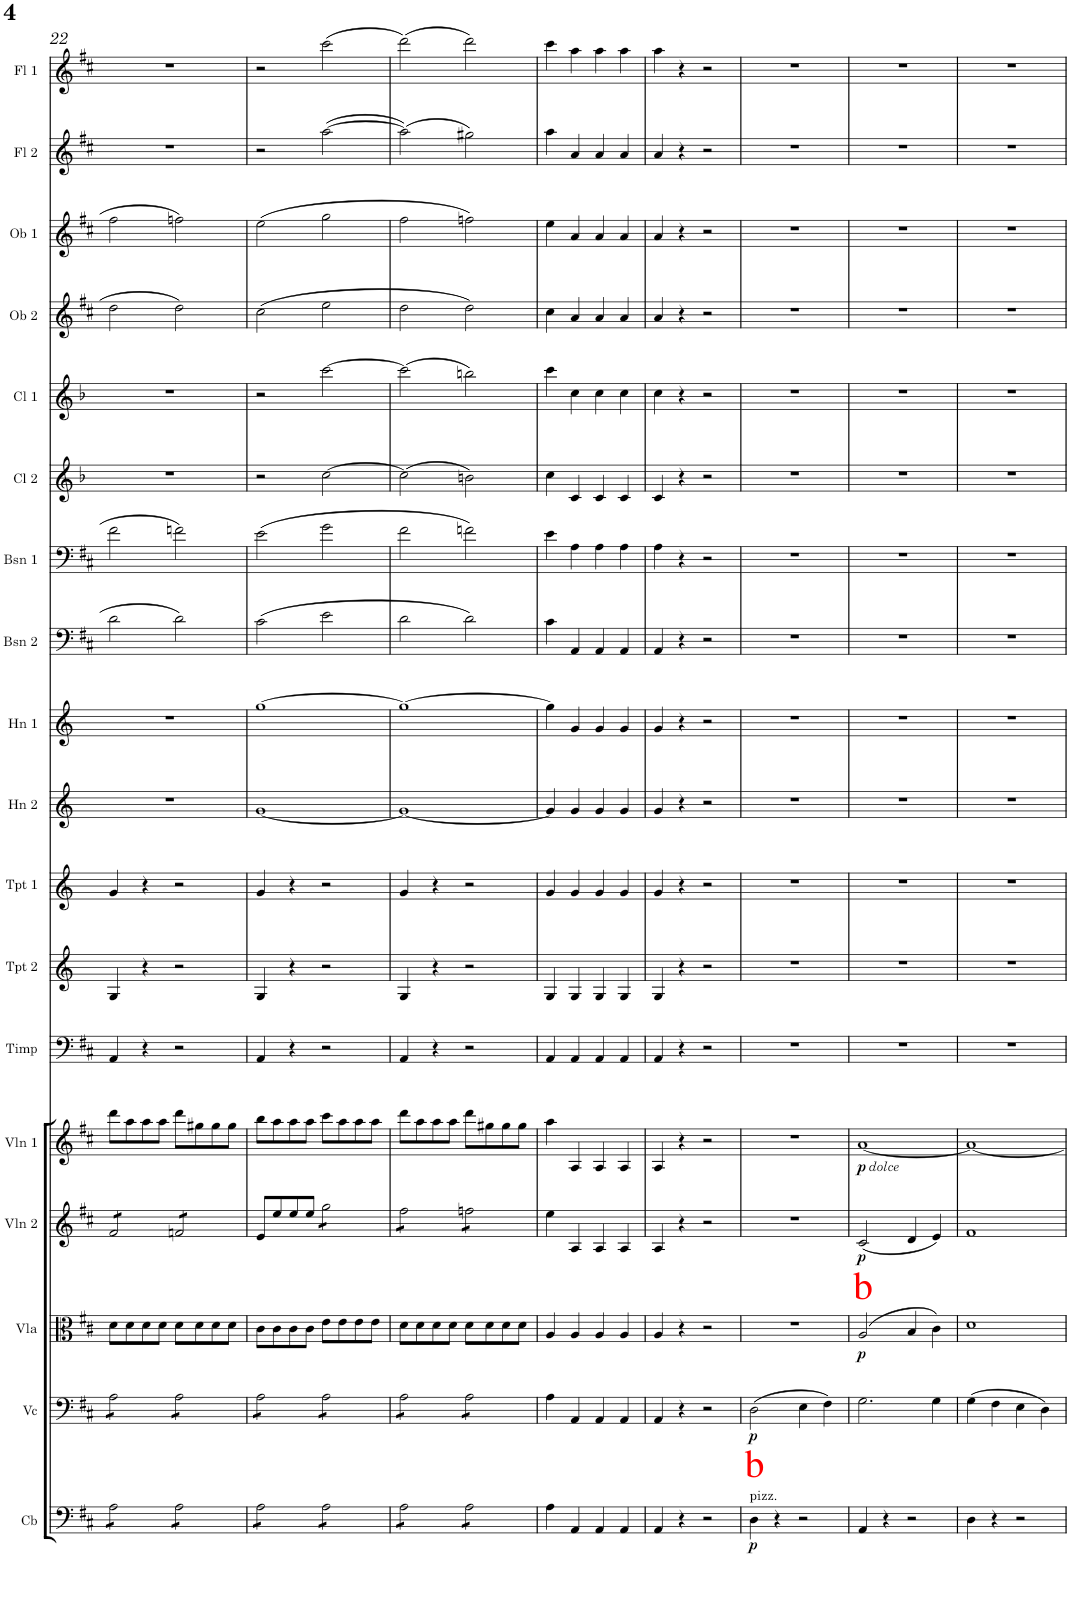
**kern	**dynam	**kern	**text	**dynam	**kern	**dynam	**kern	**text	**dynam	**kern	**dynam	**kern	**kern	**kern	**kern	**kern	**kern	**kern	**kern	**kern	**kern	**kern	**kern	**kern
*part18	*part18	*part17	*part17	*part17	*part16	*part16	*part15	*part15	*part15	*part14	*part14	*part13	*part12	*part11	*part10	*part9	*part8	*part7	*part6	*part5	*part4	*part3	*part2	*part1
*staff18	*staff18	*staff17	*staff17	*staff17	*staff16	*staff16	*staff15	*staff15	*staff15	*staff14	*staff14	*staff13	*staff12	*staff11	*staff10	*staff9	*staff8	*staff7	*staff6	*staff5	*staff4	*staff3	*staff2	*staff1
*I"Contrabass	*	*I"Violoncello	*	*	*I"Viola	*	*I"Violin 2	*	*	*I"Violin 1	*	*I"Timpani	*I"D Trumpet 2	*I"D Trumpet 1	*I"D Horn 2	*I"D Horn 1	*I"Bassoon 2	*I"Bassoon 1	*I"A Clarinet 2	*I"A Clarinet 1	*I"Oboe 2	*I"Oboe 1	*I"Flute 2	*I"Flute 1
*I'Cb	*	*I'Vc	*	*	*I'Vla	*	*I'Vln 2	*	*	*I'Vln 1	*	*I'Timp	*I'Tpt 2	*I'Tpt 1	*I'Hn 2	*I'Hn 1	*I'Bsn 2	*I'Bsn 1	*I'Cl 2	*I'Cl 1	*I'Ob 2	*I'Ob 1	*I'Fl 2	*I'Fl 1
!!LO:PB:g=z
*clefF4	*	*clefF4	*	*	*clefC3	*	*clefG2	*	*	*clefG2	*	*clefF4	*clefG2	*clefG2	*clefG2	*clefG2	*clefF4	*clefF4	*clefG2	*clefG2	*clefG2	*clefG2	*clefG2	*clefG2
*Trd7c12	*	*	*	*	*	*	*	*	*	*	*	*	*Trd-1c-2	*Trd-1c-2	*Trd6c10	*Trd6c10	*	*	*Trd2c3	*Trd2c3	*	*	*	*
*k[f#c#]	*	*k[f#c#]	*	*	*k[f#c#]	*	*k[f#c#]	*	*	*k[f#c#]	*	*k[f#c#]	*k[]	*k[]	*k[]	*k[]	*k[f#c#]	*k[f#c#]	*k[b-]	*k[b-]	*k[f#c#]	*k[f#c#]	*k[f#c#]	*k[f#c#]
*M2/2	*	*M2/2	*	*	*M2/2	*	*M2/2	*	*	*M2/2	*	*M2/2	*M2/2	*M2/2	*M2/2	*M2/2	*M2/2	*M2/2	*M2/2	*M2/2	*M2/2	*M2/2	*M2/2	*M2/2
*met(c|)	*	*met(c|)	*	*	*met(c|)	*	*met(c|)	*	*	*met(c|)	*	*met(c|)	*met(c|)	*met(c|)	*met(c|)	*met(c|)	*met(c|)	*met(c|)	*met(c|)	*met(c|)	*met(c|)	*met(c|)	*met(c|)	*met(c|)
=22	=22	=22	=22	=22	=22	=22	=22	=22	=22	=22	=22	=22	=22	=22	=22	=22	=22	=22	=22	=22	=22	=22	=22	=22
*tremolo	*	*	*	*	*	*	*	*	*	*	*	*	*	*	*	*	*	*	*	*	*	*	*	*
*	*	*tremolo	*	*	*	*	*	*	*	*	*	*	*	*	*	*	*	*	*	*	*	*	*	*
*	*	*	*	*	*	*	*tremolo	*	*	*	*	*	*	*	*	*	*	*	*	*	*	*	*	*
8A\L	.	8A\L	.	.	8d\L	.	8f#/L	.	.	8ddd\L	.	4AA/	4G/	4g/	1r	1r	2d\	2f#\	1r	1r	2dd\	2ff#\	1r	1r
8A\	.	8A\	.	.	8d\	.	8f#/	.	.	8aa\	.	.	.	.	.	.	.	.	.	.	.	.	.	.
8A\	.	8A\	.	.	8d\	.	8f#/	.	.	8aa\	.	4r	4r	4r	.	.	.	.	.	.	.	.	.	.
8A\J	.	8A\J	.	.	8d\J	.	8f#/J	.	.	8aa\J	.	.	.	.	.	.	.	.	.	.	.	.	.	.
8A\L	.	8A\L	.	.	8d\L	.	8fn/L	.	.	8ddd\L	.	2r	2r	2r	.	.	2d\	2fn\	.	.	2dd\	2ffn\	.	.
8A\	.	8A\	.	.	8d\	.	8fn/	.	.	8gg#X\	.	.	.	.	.	.	.	.	.	.	.	.	.	.
8A\	.	8A\	.	.	8d\	.	8fn/	.	.	8gg#\	.	.	.	.	.	.	.	.	.	.	.	.	.	.
8A\J	.	8A\J	.	.	8d\J	.	8fn/J	.	.	8gg#\J	.	.	.	.	.	.	.	.	.	.	.	.	.	.
*	*	*	*	*	*	*	*Xtremolo	*	*	*	*	*	*	*	*	*	*	*	*	*	*	*	*	*
=23	=23	=23	=23	=23	=23	=23	=23	=23	=23	=23	=23	=23	=23	=23	=23	=23	=23	=23	=23	=23	=23	=23	=23	=23
8A\L	.	8A\L	.	.	8c#\L	.	8e/L	.	.	8bb\L	.	4AA/	4G/	4g/	[1g	[1gg	(2c#\	(2e\	2r	2r	(2cc#\	(2ee\	2r	2r
8A\	.	8A\	.	.	8c#\	.	8ee/	.	.	8aa\	.	.	.	.	.	.	.	.	.	.	.	.	.	.
8A\	.	8A\	.	.	8c#\	.	8ee/	.	.	8aa\	.	4r	4r	4r	.	.	.	.	.	.	.	.	.	.
8A\J	.	8A\J	.	.	8c#\J	.	8ee/J	.	.	8aa\J	.	.	.	.	.	.	.	.	.	.	.	.	.	.
*	*	*	*	*	*	*	*tremolo	*	*	*	*	*	*	*	*	*	*	*	*	*	*	*	*	*
8A\L	.	8A\L	.	.	8e\L	.	8gg\L	.	.	8ccc#\L	.	2r	2r	2r	.	.	2e\	2g\	[2cc\	[2ccc\	2ee\	2gg\	([2aa\	(2ccc#\
8A\	.	8A\	.	.	8e\	.	8gg\	.	.	8aa\	.	.	.	.	.	.	.	.	.	.	.	.	.	.
8A\	.	8A\	.	.	8e\	.	8gg\	.	.	8aa\	.	.	.	.	.	.	.	.	.	.	.	.	.	.
8A\J	.	8A\J	.	.	8e\J	.	8gg\J	.	.	8aa\J	.	.	.	.	.	.	.	.	.	.	.	.	.	.
=24	=24	=24	=24	=24	=24	=24	=24	=24	=24	=24	=24	=24	=24	=24	=24	=24	=24	=24	=24	=24	=24	=24	=24	=24
8A\L	.	8A\L	.	.	8d\L	.	8ff#\L	.	.	8ddd\L	.	4AA/	4G/	4g/	1g_	1gg_	2d\	2f#\	(2cc\]	(2ccc\]	2dd\	2ff#\	(2aa\])	(2ddd\)
8A\	.	8A\	.	.	8d\	.	8ff#\	.	.	8aa\	.	.	.	.	.	.	.	.	.	.	.	.	.	.
8A\	.	8A\	.	.	8d\	.	8ff#\	.	.	8aa\	.	4r	4r	4r	.	.	.	.	.	.	.	.	.	.
8A\J	.	8A\J	.	.	8d\J	.	8ff#\J	.	.	8aa\J	.	.	.	.	.	.	.	.	.	.	.	.	.	.
8A\L	.	8A\L	.	.	8d\L	.	8ffn\L	.	.	8ddd\L	.	2r	2r	2r	.	.	2d\)	2fn\)	2bn\)	2bbn\)	2dd\)	2ffn\)	2gg#X\)	2ddd\)
8A\	.	8A\	.	.	8d\	.	8ffn\	.	.	8gg#X\	.	.	.	.	.	.	.	.	.	.	.	.	.	.
8A\	.	8A\	.	.	8d\	.	8ffn\	.	.	8gg#\	.	.	.	.	.	.	.	.	.	.	.	.	.	.
8A\J	.	8A\J	.	.	8d\J	.	8ffn\J	.	.	8gg#\J	.	.	.	.	.	.	.	.	.	.	.	.	.	.
*	*	*	*	*	*	*	*Xtremolo	*	*	*	*	*	*	*	*	*	*	*	*	*	*	*	*	*
*	*	*Xtremolo	*	*	*	*	*	*	*	*	*	*	*	*	*	*	*	*	*	*	*	*	*	*
*Xtremolo	*	*	*	*	*	*	*	*	*	*	*	*	*	*	*	*	*	*	*	*	*	*	*	*
=25	=25	=25	=25	=25	=25	=25	=25	=25	=25	=25	=25	=25	=25	=25	=25	=25	=25	=25	=25	=25	=25	=25	=25	=25
4A\	.	4A\	.	.	4A/	.	4ee\	.	.	4aa\	.	4AA/	4G/	4g/	4g/]	4gg\]	4c#\	4e\	4cc\	4ccc\	4cc#\	4ee\	4aa\	4ccc#\
4AA/	.	4AA/	.	.	4A/	.	4A/	.	.	4A/	.	4AA/	4G/	4g/	4g/	4g/	4AA/	4A\	4c/	4cc\	4a/	4a/	4a/	4aa\
4AA/	.	4AA/	.	.	4A/	.	4A/	.	.	4A/	.	4AA/	4G/	4g/	4g/	4g/	4AA/	4A\	4c/	4cc\	4a/	4a/	4a/	4aa\
4AA/	.	4AA/	.	.	4A/	.	4A/	.	.	4A/	.	4AA/	4G/	4g/	4g/	4g/	4AA/	4A\	4c/	4cc\	4a/	4a/	4a/	4aa\
=26	=26	=26	=26	=26	=26	=26	=26	=26	=26	=26	=26	=26	=26	=26	=26	=26	=26	=26	=26	=26	=26	=26	=26	=26
4AA/	.	4AA/	.	.	4A/	.	4A/	.	.	4A/	.	4AA/	4G/	4g/	4g/	4g/	4AA/	4A\	4c/	4cc\	4a/	4a/	4a/	4aa\
4r	.	4r	.	.	4r	.	4r	.	.	4r	.	4r	4r	4r	4r	4r	4r	4r	4r	4r	4r	4r	4r	4r
2r	.	2r	.	.	2r	.	2r	.	.	2r	.	2r	2r	2r	2r	2r	2r	2r	2r	2r	2r	2r	2r	2r
=27	=27	=27	=27	=27	=27	=27	=27	=27	=27	=27	=27	=27	=27	=27	=27	=27	=27	=27	=27	=27	=27	=27	=27	=27
!LO:TX:a:t=pizz.	!	!	!	!	!	!	!	!	!	!	!	!	!	!	!	!	!	!	!	!	!	!	!	!
!	!LO:DY:b	!	!LO:LY:b:color=#FF0000	!LO:DY:b	!	!	!	!	!	!	!	!	!	!	!	!	!	!	!	!	!	!	!	!
4D\	p	(2D\	b	p	1r	.	1r	.	.	1r	.	1r	1r	1r	1r	1r	1r	1r	1r	1r	1r	1r	1r	1r
4r	.	.	.	.	.	.	.	.	.	.	.	.	.	.	.	.	.	.	.	.	.	.	.	.
2r	.	4E\	.	.	.	.	.	.	.	.	.	.	.	.	.	.	.	.	.	.	.	.	.	.
.	.	4F#\)	.	.	.	.	.	.	.	.	.	.	.	.	.	.	.	.	.	.	.	.	.	.
=28	=28	=28	=28	=28	=28	=28	=28	=28	=28	=28	=28	=28	=28	=28	=28	=28	=28	=28	=28	=28	=28	=28	=28	=28
!	!	!	!	!	!	!	!	!	!	!LO:TX:b:i:t=dolce	!	!	!	!	!	!	!	!	!	!	!	!	!	!
!	!	!	!	!	!	!LO:DY:b	!	!LO:LY:b:color=#FF0000	!LO:DY:b	!	!LO:DY:b	!	!	!	!	!	!	!	!	!	!	!	!	!
4AA/	.	2.G\	.	.	(2A/	p	(2c#/	b	p	[1a	p	1r	1r	1r	1r	1r	1r	1r	1r	1r	1r	1r	1r	1r
4r	.	.	.	.	.	.	.	.	.	.	.	.	.	.	.	.	.	.	.	.	.	.	.	.
2r	.	.	.	.	4B/	.	4d/	.	.	.	.	.	.	.	.	.	.	.	.	.	.	.	.	.
.	.	4G\	.	.	4c#\)	.	4e/)	.	.	.	.	.	.	.	.	.	.	.	.	.	.	.	.	.
=29	=29	=29	=29	=29	=29	=29	=29	=29	=29	=29	=29	=29	=29	=29	=29	=29	=29	=29	=29	=29	=29	=29	=29	=29
4D\	.	(4G\	.	.	1d	.	1f#	.	.	1a_	.	1r	1r	1r	1r	1r	1r	1r	1r	1r	1r	1r	1r	1r
4r	.	4F#\	.	.	.	.	.	.	.	.	.	.	.	.	.	.	.	.	.	.	.	.	.	.
2r	.	4E\	.	.	.	.	.	.	.	.	.	.	.	.	.	.	.	.	.	.	.	.	.	.
.	.	4D\)	.	.	.	.	.	.	.	.	.	.	.	.	.	.	.	.	.	.	.	.	.	.
=	=	=	=	=	=	=	=	=	=	=	=	=	=	=	=	=	=	=	=	=	=	=	=	=
*-	*-	*-	*-	*-	*-	*-	*-	*-	*-	*-	*-	*-	*-	*-	*-	*-	*-	*-	*-	*-	*-	*-	*-	*-
